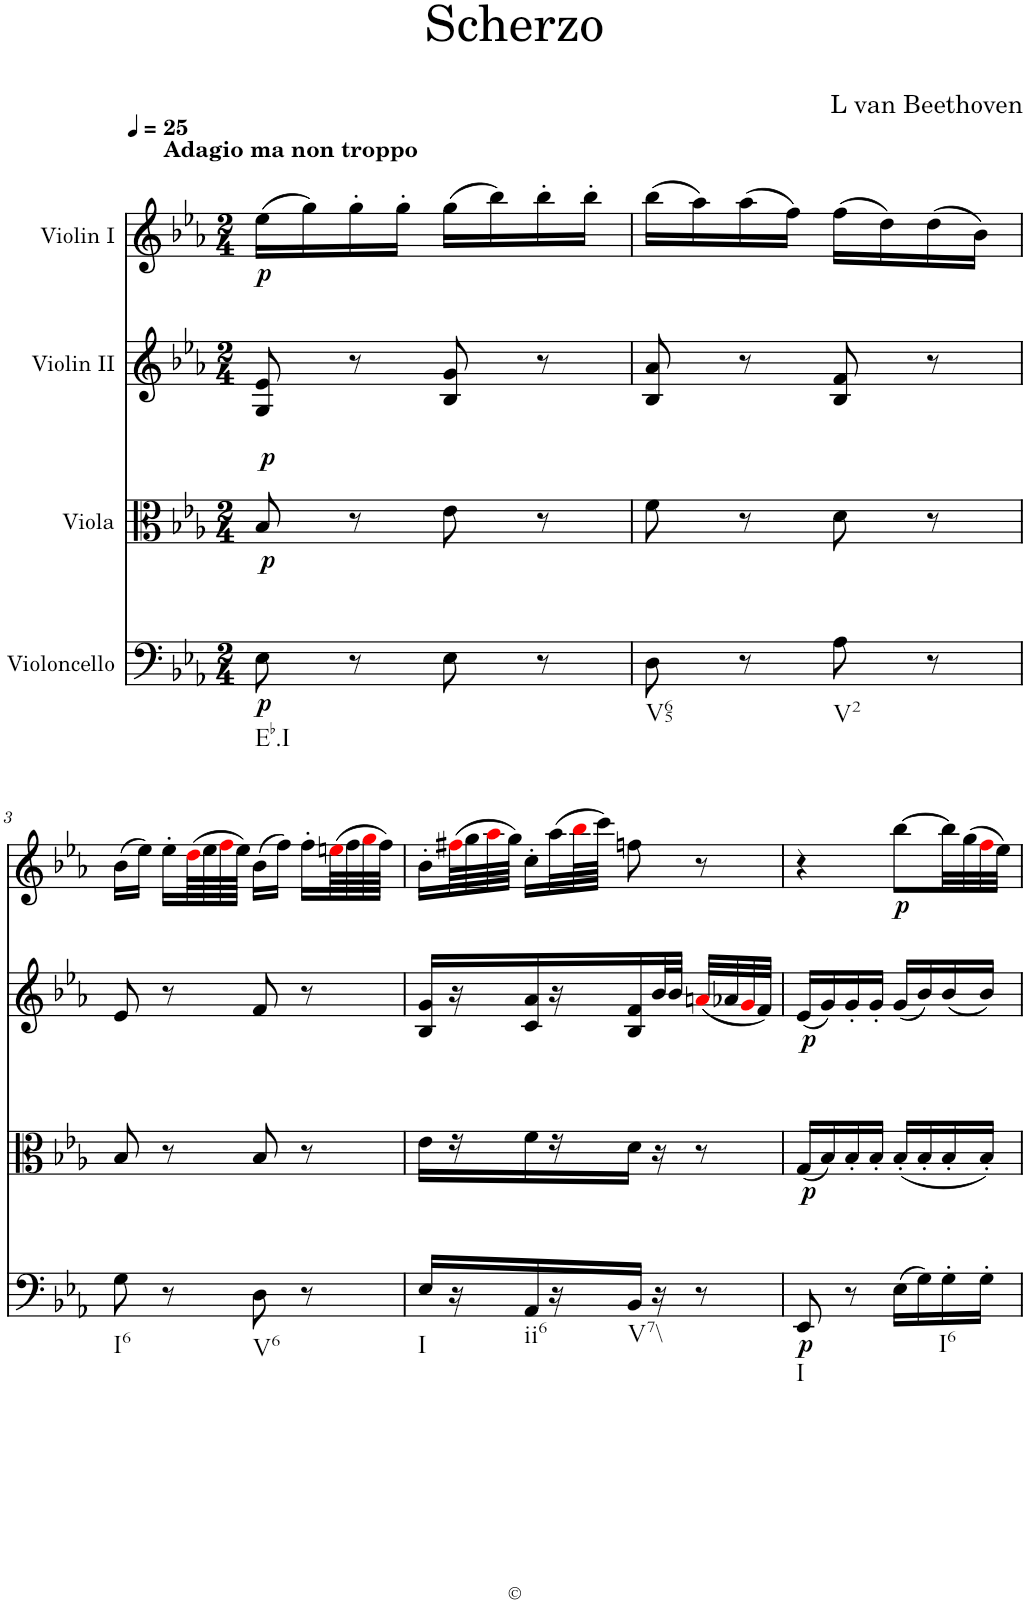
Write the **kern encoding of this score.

**kern	**dynam	**kern	**dynam	**kern	**dynam	**kern	**dynam
*part4	*part4	*part3	*part3	*part2	*part2	*part1	*part1
*staff4	*staff4	*staff3	*staff3	*staff2	*staff2	*staff1	*staff1
*I"Violoncello	*	*I"Viola	*	*I"Violin II	*	*I"Violin I	*
*I'Vc	*	*I'Vla	*	*I'Vln	*	*I'Vln	*
*clefF4	*	*clefC3	*	*clefG2	*	*clefG2	*
*k[b-e-a-]	*	*k[b-e-a-]	*	*k[b-e-a-]	*	*k[b-e-a-]	*
*E-:	*	*E-:	*	*E-:	*	*E-:	*
*M2/4	*	*M2/4	*	*M2/4	*	*M2/4	*
*MM25	*	*MM25	*	*MM25	*	*MM25	*
=1	=1	=1	=1	=1	=1	=1	=1
!	!	!	!	!	!	!LO:TX:a:B:t=Adagio ma non troppo	!
!LO:TX:b:t=Eb.I	!	!	!	!	!	!	!
!	!LO:DY:b	!	!LO:DY:b	!	!	!	!
!	!	!	!LO:DY:n=1:a	!	!	!	!LO:DY:b
8E-\	p	8B-/	p p	8G/ 8e-/	.	(16ee-\LL	p
.	.	.	.	.	.	16gg\)	.
8r	.	8r	.	8r	.	16gg'\	.
.	.	.	.	.	.	16gg'\JJ	.
8E-\	.	8e-\	.	8B-/ 8g/	.	(16gg\LL	.
.	.	.	.	.	.	16bb-\)	.
8r	.	8r	.	8r	.	16bb-'\	.
.	.	.	.	.	.	16bb-'\JJ	.
=2	=2	=2	=2	=2	=2	=2	=2
!LO:TX:b:t=V65	!	!	!	!	!	!	!
8D\	.	8f\	.	8B-/ 8a-/	.	(16bb-\LL	.
.	.	.	.	.	.	16aa-\)	.
8r	.	8r	.	8r	.	(16aa-\	.
.	.	.	.	.	.	16ff\JJ)	.
!LO:TX:b:t=V2	!	!	!	!	!	!	!
8A-\	.	8d\	.	8B-/ 8f/	.	(16ff\LL	.
.	.	.	.	.	.	16dd\)	.
8r	.	8r	.	8r	.	(16dd\	.
.	.	.	.	.	.	16b-\JJ)	.
!!LO:LB:g=z
=3	=3	=3	=3	=3	=3	=3	=3
!LO:TX:b:t=I6	!	!	!	!	!	!	!
8G\	.	8B-/	.	8e-/	.	(16b-\LL	.
.	.	.	.	.	.	16ee-\JJ)	.
8r	.	8r	.	8r	.	16ee-'\LL	.
.	.	.	.	.	.	(64ddi\LL	.
.	.	.	.	.	.	64ee-\	.
.	.	.	.	.	.	64ffi\	.
.	.	.	.	.	.	64ee-\JJJJ)	.
!LO:TX:b:t=V6	!	!	!	!	!	!	!
8D\	.	8B-/	.	8f/	.	(16b-\LL	.
.	.	.	.	.	.	16ff\JJ)	.
8r	.	8r	.	8r	.	16ff'\LL	.
.	.	.	.	.	.	(64eeni\LL	.
.	.	.	.	.	.	64ff\	.
.	.	.	.	.	.	64ggi\	.
.	.	.	.	.	.	64ff\JJJJ)	.
=4	=4	=4	=4	=4	=4	=4	=4
!LO:TX:b:t=I	!	!	!	!	!	!	!
16E-/LL	.	16e-\LL	.	16B-/ 16g/LL	.	16b-'\LL	.
16r	.	16r	.	16r	.	(64ff#Xi\LL	.
.	.	.	.	.	.	64gg\	.
.	.	.	.	.	.	64aa-i\	.
.	.	.	.	.	.	64gg\JJJJ)	.
!LO:TX:b:t=ii6	!	!	!	!	!	!	!
16AA-/	.	16f\	.	16c/ 16a-/	.	16cc'\LL	.
16r	.	16r	.	16r	.	(32aa-\L	.
.	.	.	.	.	.	64bb-i\L	.
.	.	.	.	.	.	64ccc\JJJJ)	.
!LO:TX:b:t=V7\\	!	!	!	!	!	!	!
16BB-/JJ	.	16d\JJ	.	16B-/ 16f/	.	8ffn\	.
16r	.	16r	.	32b-/L	.	.	.
.	.	.	.	32b-/JJJ	.	.	.
8r	.	8r	.	(32ani/LLL	.	8r	.
.	.	.	.	32a-X/	.	.	.
.	.	.	.	32gi/	.	.	.
.	.	.	.	32f/JJJ)	.	.	.
=5	=5	=5	=5	=5	=5	=5	=5
!LO:TX:b:t=I	!	!	!	!	!	!	!
!	!LO:DY:b	!	!LO:DY:b	!	!LO:DY:b	!	!
8EE-/	p	(16G/LL	p	(16e-/LL	p	4r	.
.	.	16B-/)	.	16g/)	.	.	.
8r	.	16B-'/	.	16g'/	.	.	.
.	.	16B-'/JJ	.	16g'/JJ	.	.	.
!	!	!	!	!	!	!	!LO:DY:b
(16E-\LL	.	(16B-'/LL	.	(16g/LL	.	[8bb-\L	p
16G\)	.	16B-'/	.	16b-/)	.	.	.
!LO:TX:b:t=I6	!	!	!	!	!	!	!
16G'\	.	16B-'/	.	(16b-/	.	32bb-\LL]	.
.	.	.	.	.	.	(32gg\	.
16G'\JJ	.	16B-'/JJ)	.	16b-/JJ)	.	32ffi\	.
.	.	.	.	.	.	32ee-\JJJ)	.
=	=	=	=	=	=	=	=
*-	*-	*-	*-	*-	*-	*-	*-
